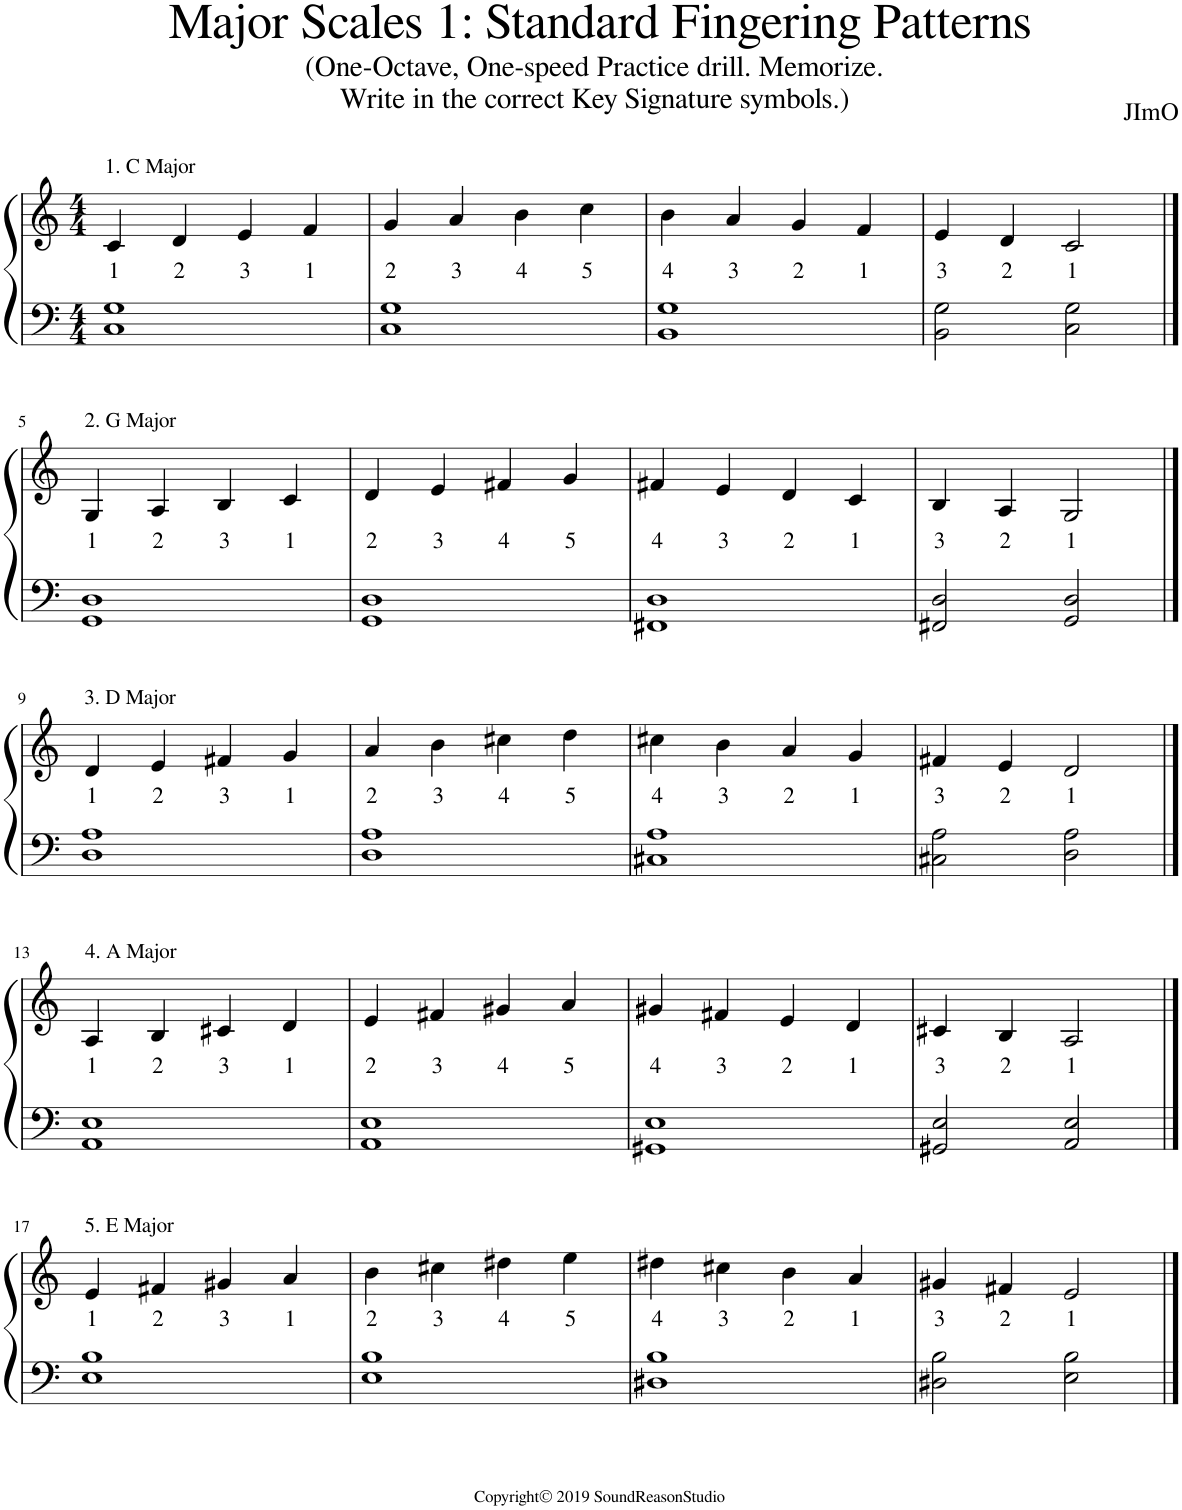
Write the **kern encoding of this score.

**kern	**kern	**text
*part1	*part1	*part1
*staff2	*staff1	*staff1
*I"Piano	*	*
*I'Pno.	*	*
*clefF4	*clefG2	*
*k[]	*k[]	*
*M4/4	*M4/4	*
=1	=1	=1
!	!LO:TX:a:t=1. C Major	!
!	!	!LO:LY:b
1C 1G	4c/	1
!	!	!LO:LY:b
.	4d/	2
!	!	!LO:LY:b
.	4e/	3
!	!	!LO:LY:b
.	4f/	1
=2	=2	=2
!	!	!LO:LY:b
1C 1G	4g/	2
!	!	!LO:LY:b
.	4a/	3
!	!	!LO:LY:b
.	4b\	4
!	!	!LO:LY:b
.	4cc\	5
=3	=3	=3
!	!	!LO:LY:b
1BB 1G	4b\	4
!	!	!LO:LY:b
.	4a/	3
!	!	!LO:LY:b
.	4g/	2
!	!	!LO:LY:b
.	4f/	1
=4	=4	=4
!	!	!LO:LY:b
2BB\ 2G\	4e/	3
!	!	!LO:LY:b
.	4d/	2
!	!	!LO:LY:b
2C\ 2G\	2c/	1
!!LO:LB:g=z
==5	==5	==5
!	!LO:TX:a:t=2. G Major	!
!	!	!LO:LY:b
1GG 1D	4G/	1
!	!	!LO:LY:b
.	4A/	2
!	!	!LO:LY:b
.	4B/	3
!	!	!LO:LY:b
.	4c/	1
=6	=6	=6
!	!	!LO:LY:b
1GG 1D	4d/	2
!	!	!LO:LY:b
.	4e/	3
!	!	!LO:LY:b
.	4f#X/	4
!	!	!LO:LY:b
.	4g/	5
=7	=7	=7
!	!	!LO:LY:b
1FF#X 1D	4f#X/	4
!	!	!LO:LY:b
.	4e/	3
!	!	!LO:LY:b
.	4d/	2
!	!	!LO:LY:b
.	4c/	1
=8	=8	=8
!	!	!LO:LY:b
2FF#X/ 2D/	4B/	3
!	!	!LO:LY:b
.	4A/	2
!	!	!LO:LY:b
2GG/ 2D/	2G/	1
!!LO:LB:g=z
==9	==9	==9
!	!LO:TX:a:t=3. D Major	!
!	!	!LO:LY:b
1D 1A	4d/	1
!	!	!LO:LY:b
.	4e/	2
!	!	!LO:LY:b
.	4f#X/	3
!	!	!LO:LY:b
.	4g/	1
=10	=10	=10
!	!	!LO:LY:b
1D 1A	4a/	2
!	!	!LO:LY:b
.	4b\	3
!	!	!LO:LY:b
.	4cc#X\	4
!	!	!LO:LY:b
.	4dd\	5
=11	=11	=11
!	!	!LO:LY:b
1C#X 1A	4cc#X\	4
!	!	!LO:LY:b
.	4b\	3
!	!	!LO:LY:b
.	4a/	2
!	!	!LO:LY:b
.	4g/	1
=12	=12	=12
!	!	!LO:LY:b
2C#X\ 2A\	4f#X/	3
!	!	!LO:LY:b
.	4e/	2
!	!	!LO:LY:b
2D\ 2A\	2d/	1
!!LO:LB:g=z
==13	==13	==13
!	!LO:TX:a:t=4. A Major	!
!	!	!LO:LY:b
1AA 1E	4A/	1
!	!	!LO:LY:b
.	4B/	2
!	!	!LO:LY:b
.	4c#X/	3
!	!	!LO:LY:b
.	4d/	1
=14	=14	=14
!	!	!LO:LY:b
1AA 1E	4e/	2
!	!	!LO:LY:b
.	4f#X/	3
!	!	!LO:LY:b
.	4g#X/	4
!	!	!LO:LY:b
.	4a/	5
=15	=15	=15
!	!	!LO:LY:b
1GG#X 1E	4g#X/	4
!	!	!LO:LY:b
.	4f#X/	3
!	!	!LO:LY:b
.	4e/	2
!	!	!LO:LY:b
.	4d/	1
=16	=16	=16
!	!	!LO:LY:b
2GG#X/ 2E/	4c#X/	3
!	!	!LO:LY:b
.	4B/	2
!	!	!LO:LY:b
2AA/ 2E/	2A/	1
!!LO:LB:g=z
==17	==17	==17
!	!LO:TX:a:t=5. E Major	!
!	!	!LO:LY:b
1E 1B	4e/	1
!	!	!LO:LY:b
.	4f#X/	2
!	!	!LO:LY:b
.	4g#X/	3
!	!	!LO:LY:b
.	4a/	1
=18	=18	=18
!	!	!LO:LY:b
1E 1B	4b\	2
!	!	!LO:LY:b
.	4cc#X\	3
!	!	!LO:LY:b
.	4dd#X\	4
!	!	!LO:LY:b
.	4ee\	5
=19	=19	=19
!	!	!LO:LY:b
1D#X 1B	4dd#X\	4
!	!	!LO:LY:b
.	4cc#X\	3
!	!	!LO:LY:b
.	4b\	2
!	!	!LO:LY:b
.	4a/	1
=20	=20	=20
!	!	!LO:LY:b
2D#X\ 2B\	4g#X/	3
!	!	!LO:LY:b
.	4f#X/	2
!	!	!LO:LY:b
2E\ 2B\	2e/	1
==	==	==
*-	*-	*-
